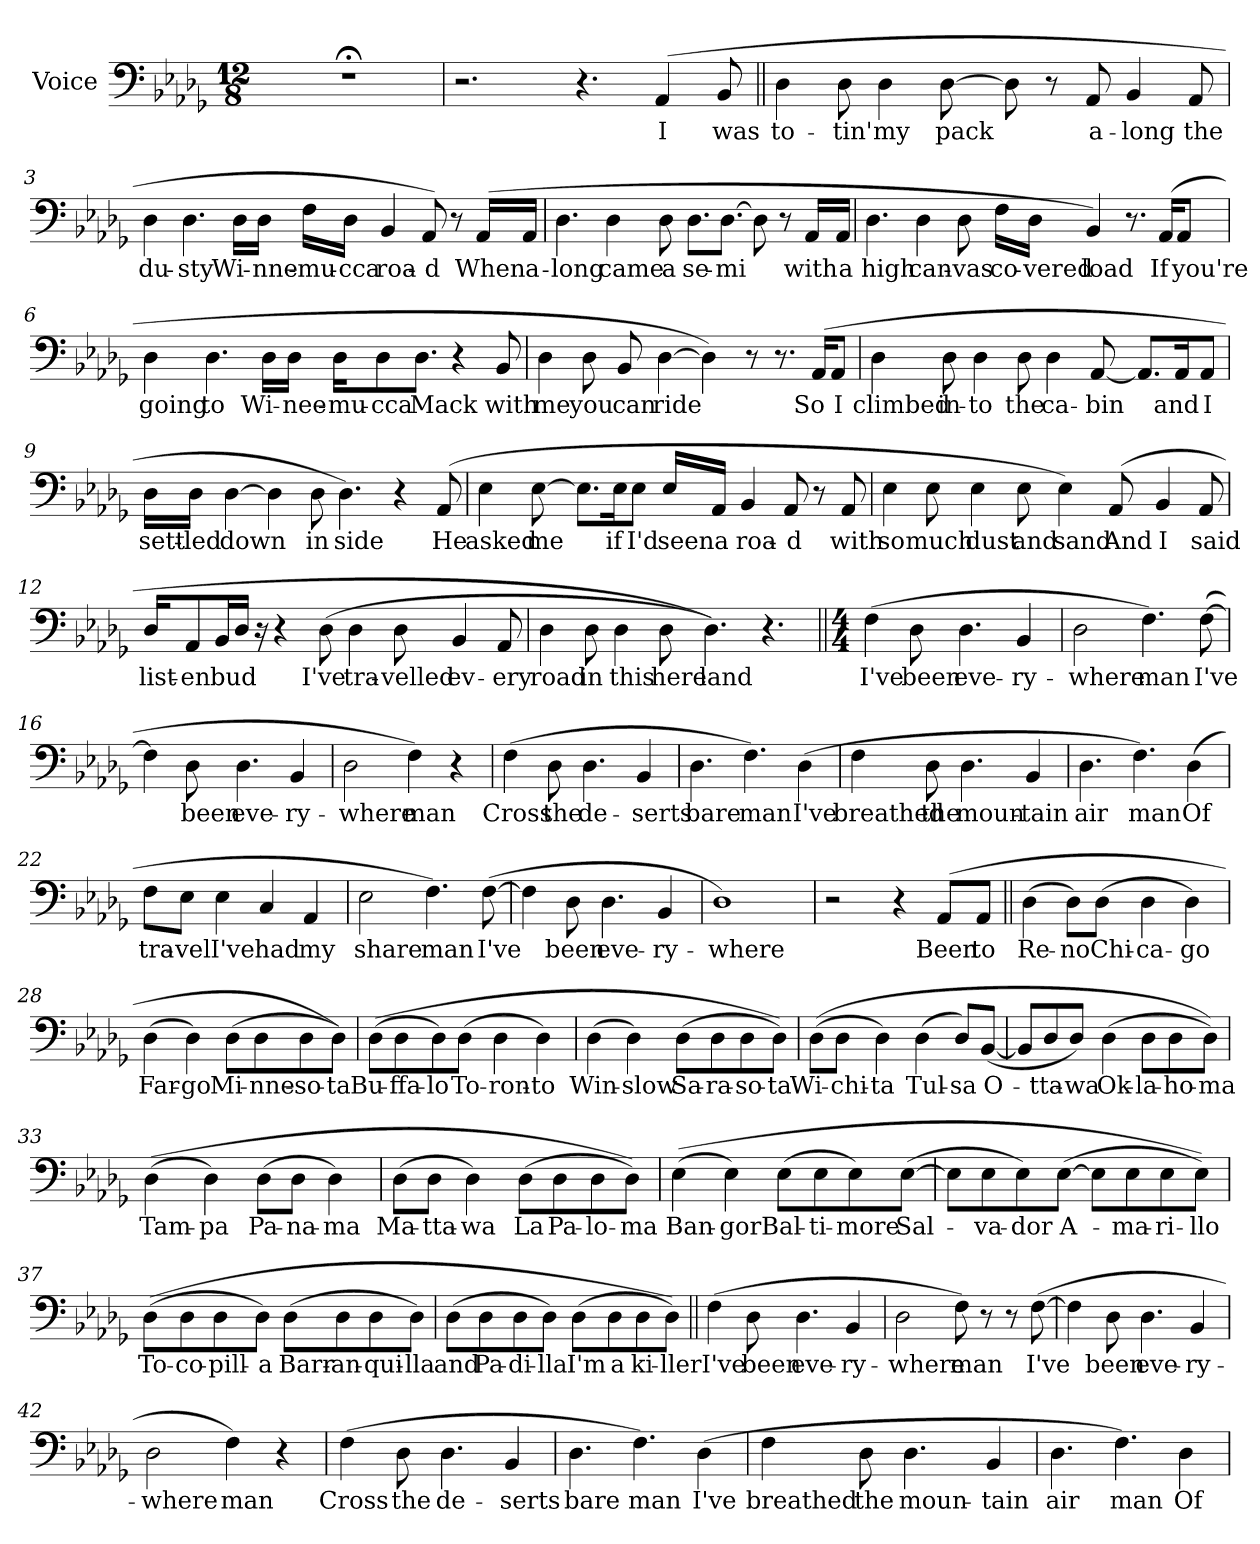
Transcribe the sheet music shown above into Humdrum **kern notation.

**kern	**text
*part1	*part1
*staff1	*staff1
*I"Voice	*
*I'Voice	*
*clefF4	*
*k[b-e-a-d-g-]	*
*D-:	*
*M12/8	*
=	=
1.r;<	.
=1	=1
2.r	.
4.r	.
!	!LO:LY:b
(>4AA-/	I
!	!LO:LY:b
8BB-/	was
=2||	=2||
!	!LO:LY:b
4D-\	to-
!	!LO:LY:b
8D-\	-tin'
!	!LO:LY:b
4D-\	my
!	!LO:LY:b
[8D-\	pack
8D-\]	.
8r	.
!	!LO:LY:b
8AA-/	a-
!	!LO:LY:b
4BB-/	-long
!	!LO:LY:b
8AA-/	the
=3	=3
!	!LO:LY:b
4D-\	du-
!	!LO:LY:b
4.D-\	-sty
!	!LO:LY:b
16D-\LL	Wi-
!	!LO:LY:b
16D-\JJ	-nne-
!	!LO:LY:b
16F\LL	-mu-
!	!LO:LY:b
16D-\JJ	-cca
!	!LO:LY:b
4BB-/	roa-
!	!LO:LY:b
8AA-/)	-d
8r	.
!	!LO:LY:b
(>16AA-/LL	When
!	!LO:LY:b
16AA-/JJ	a-
=4	=4
!	!LO:LY:b
4.D-\	-long
!	!LO:LY:b
4D-\	came
!	!LO:LY:b
8D-\	a
!	!LO:LY:b
8.D-\L	se-
!	!LO:LY:b
[8.D-\J	-mi
8D-\]	.
8r	.
!	!LO:LY:b
16AA-/LL	with
!	!LO:LY:b
16AA-/JJ	a
=5	=5
!	!LO:LY:b
4.D-\	high
!	!LO:LY:b
4D-\	can-
!	!LO:LY:b
8D-\	-vas
!	!LO:LY:b
16F\LL	co-
!	!LO:LY:b
16D-\JJ	-vered
!	!LO:LY:b
4BB-/)	load
8.r	.
!	!LO:LY:b
(>16AA-/KL	If
!	!LO:LY:b
8AA-/J	you're
=6	=6
!	!LO:LY:b
4D-\	going
!	!LO:LY:b
4.D-\	to
!	!LO:LY:b
16D-\LL	Wi-
!	!LO:LY:b
16D-\JJ	-nee-
!	!LO:LY:b
16D-\KL	-mu-
!	!LO:LY:b
8D-\	-cca
!	!LO:LY:b
8.D-\J	Mack
4r	.
!	!LO:LY:b
8BB-/	with
=7	=7
!	!LO:LY:b
4D-\	me
!	!LO:LY:b
8D-\	you
!	!LO:LY:b
8BB-/	can
!	!LO:LY:b
[4D-\	ride
4D-\])	.
8r	.
8.r	.
!	!LO:LY:b
(>16AA-/KL	So
!	!LO:LY:b
8AA-/J	I
=8	=8
!	!LO:LY:b
4D-\	climbed
!	!LO:LY:b
8D-\	in-
!	!LO:LY:b
4D-\	-to
!	!LO:LY:b
8D-\	the
!	!LO:LY:b
4D-\	ca-
!	!LO:LY:b
[8AA-/	-bin
8.AA-/L]	.
!	!LO:LY:b
16AA-/K	and
!	!LO:LY:b
8AA-/J	I
=9	=9
!	!LO:LY:b
16D-\LL	sett-
!	!LO:LY:b
16D-\JJ	-led
!	!LO:LY:b
[4D-\	down
4D-\]	.
!	!LO:LY:b
8D-\	in
!	!LO:LY:b
4.D-\)	side
4r	.
!	!LO:LY:b
(>8AA-/	He
=10	=10
!	!LO:LY:b
4E-\	asked
!	!LO:LY:b
[8E-\	me
8.E-\L]	.
!	!LO:LY:b
16E-\K	if
!	!LO:LY:b
8E-\J	I'd
!	!LO:LY:b
16E-/LL	seen
!	!LO:LY:b
16AA-/JJ	a
!	!LO:LY:b
4BB-/	roa-
!	!LO:LY:b
8AA-/	-d
8r	.
!	!LO:LY:b
8AA-/	with
=11	=11
!	!LO:LY:b
4E-\	so
!	!LO:LY:b
8E-\	much
!	!LO:LY:b
4E-\	dust
!	!LO:LY:b
8E-\	and
!	!LO:LY:b
4E-\)	sand
!	!LO:LY:b
(>8AA-/	And
!	!LO:LY:b
4BB-/	I
!	!LO:LY:b
8AA-/	said
=12	=12
!	!LO:LY:b
16D-/KL	list-
!	!LO:LY:b
8AA-/	-en
!	!LO:LY:b
16BB-/L	bud
16D-/JJ	.
16r	.
4r	.
!	!LO:LY:b
(>8D-\	I've
!	!LO:LY:b
4D-\	tra-
!	!LO:LY:b
8D-\	-velled
!	!LO:LY:b
4BB-/	ev-
!	!LO:LY:b
8AA-/	-ery
=13	=13
!	!LO:LY:b
4D-\	road
!	!LO:LY:b
8D-\	in
!	!LO:LY:b
4D-\	this
!	!LO:LY:b
8D-\	here
!	!LO:LY:b
4.D-\))	land
4.r	.
=14||	=14||
*M4/4	*
!	!LO:LY:b
(>4F\	I've
!	!LO:LY:b
8D-\	been
!	!LO:LY:b
4.D-\	eve-
!	!LO:LY:b
4BB-/	-ry-
=15	=15
!	!LO:LY:b
2D-\	-where
!	!LO:LY:b
4.F\)	man
!	!LO:LY:b
(>[8F\	I've
=16	=16
4F\]	.
!	!LO:LY:b
8D-\	been
!	!LO:LY:b
4.D-\	eve-
!	!LO:LY:b
4BB-/	-ry-
=17	=17
!	!LO:LY:b
2D-\	-where
!	!LO:LY:b
4F\)	man
4r	.
=18	=18
!	!LO:LY:b
(>4F\	Cross
!	!LO:LY:b
8D-\	the
!	!LO:LY:b
4.D-\	de-
!	!LO:LY:b
4BB-/	-serts
=19	=19
!	!LO:LY:b
4.D-\	bare
!	!LO:LY:b
4.F\)	man
!	!LO:LY:b
(>4D-\	I've
=20	=20
!	!LO:LY:b
4F\	breathed
!	!LO:LY:b
8D-\	the
!	!LO:LY:b
4.D-\	moun-
!	!LO:LY:b
4BB-/	-tain
=21	=21
!	!LO:LY:b
4.D-\	air
!	!LO:LY:b
4.F\)	man
!	!LO:LY:b
(>4D-\	Of
=22	=22
!	!LO:LY:b
8F\L	tra-
!	!LO:LY:b
8E-\J	-vel
!	!LO:LY:b
4E-\	I've
!	!LO:LY:b
4C/	had
!	!LO:LY:b
4AA-/	my
=23	=23
!	!LO:LY:b
2E-\	share
!	!LO:LY:b
4.F\)	man
!	!LO:LY:b
(>[8F\	I've
=24	=24
4F\]	.
!	!LO:LY:b
8D-\	been
!	!LO:LY:b
4.D-\	eve-
!	!LO:LY:b
4BB-/	-ry-
=25	=25
!	!LO:LY:b
1D-)	-where
=26	=26
2r	.
4r	.
!	!LO:LY:b
(>8AA-/L	Been
!	!LO:LY:b
8AA-/J	to
=27||	=27||
!	!LO:LY:b
(>4D-\	Re-
!	!LO:LY:b
8D-\L)	-no
!	!LO:LY:b
(>8D-\J	Chi-
!	!LO:LY:b
4D-\	-ca-
!	!LO:LY:b
4D-\)	-go
=28	=28
!	!LO:LY:b
(>4D-\	Far-
!	!LO:LY:b
4D-\)	-go
!	!LO:LY:b
(>8D-\L	Mi-
!	!LO:LY:b
8D-\	-nne-
!	!LO:LY:b
8D-\	-so-
!	!LO:LY:b
8D-\J))	-ta
=29	=29
!	!LO:LY:b
(>(>8D-\L	Bu-
!	!LO:LY:b
8D-\	-ffa-
!	!LO:LY:b
8D-\)	-lo
!	!LO:LY:b
(>8D-\J	To-
!	!LO:LY:b
4D-\	-ron-
!	!LO:LY:b
4D-\)	-to
=30	=30
!	!LO:LY:b
(>4D-\	Win-
!	!LO:LY:b
4D-\)	-slow
!	!LO:LY:b
(>8D-\L	Sa-
!	!LO:LY:b
8D-\	-ra-
!	!LO:LY:b
8D-\	-so-
!	!LO:LY:b
8D-\J))	-ta
=31	=31
!	!LO:LY:b
(>(>8D-\L	Wi-
!	!LO:LY:b
8D-\J	-chi-
!	!LO:LY:b
4D-\)	-ta
!	!LO:LY:b
(>4D-\	Tul-
!	!LO:LY:b
8D-/L)	-sa
!	!LO:LY:b
(<[8BB-/J	O-
=32	=32
8BB-/L]	.
!	!LO:LY:b
8D-/	-tta-
!	!LO:LY:b
8D-/J)	-wa
!	!LO:LY:b
(>4D-\	Ok-
!	!LO:LY:b
8D-\L	-la-
!	!LO:LY:b
8D-\	-ho-
!	!LO:LY:b
8D-\J))	-ma
=33	=33
!	!LO:LY:b
(>(>4D-\	Tam-
!	!LO:LY:b
4D-\)	-pa
!	!LO:LY:b
(>8D-\L	Pa-
!	!LO:LY:b
8D-\J	-na-
!	!LO:LY:b
4D-\)	-ma
=34	=34
!	!LO:LY:b
(>8D-\L	Ma-
!	!LO:LY:b
8D-\J	-tta-
!	!LO:LY:b
4D-\)	-wa
!	!LO:LY:b
(>8D-\L	La
!	!LO:LY:b
8D-\	Pa-
!	!LO:LY:b
8D-\	-lo-
!	!LO:LY:b
8D-\J))	-ma
=35	=35
!	!LO:LY:b
(>(>4E-\	Ban-
!	!LO:LY:b
4E-\)	-gor
!	!LO:LY:b
(>8E-\L	Bal-
!	!LO:LY:b
8E-\	-ti-
!	!LO:LY:b
8E-\)	-more
!	!LO:LY:b
(>[8E-\J	Sal-
=36	=36
8E-\L]	.
!	!LO:LY:b
8E-\	-va-
!	!LO:LY:b
8E-\)	-dor
!	!LO:LY:b
(>[8E-\J	A-
8E-\L]	.
!	!LO:LY:b
8E-\	-ma-
!	!LO:LY:b
8E-\	-ri-
!	!LO:LY:b
8E-\J))	-llo
=37	=37
!	!LO:LY:b
(>(>8D-\L	To-
!	!LO:LY:b
8D-\	-co-
!	!LO:LY:b
8D-\	-pill-
!	!LO:LY:b
8D-\J)	-a
!	!LO:LY:b
(>8D-\L	Barr-
!	!LO:LY:b
8D-\	-an-
!	!LO:LY:b
8D-\	-qui-
!	!LO:LY:b
8D-\J)	-lla
=38	=38
!	!LO:LY:b
(>8D-\L	and
!	!LO:LY:b
8D-\	Pa-
!	!LO:LY:b
8D-\	-di-
!	!LO:LY:b
8D-\J)	-lla
!	!LO:LY:b
(>8D-\L	I'm
!	!LO:LY:b
8D-\	a
!	!LO:LY:b
8D-\	ki-
!	!LO:LY:b
8D-\J))	-ller
=39||	=39||
!	!LO:LY:b
(>4F\	I've
!	!LO:LY:b
8D-\	been
!	!LO:LY:b
4.D-\	eve-
!	!LO:LY:b
4BB-/	-ry-
=40	=40
!	!LO:LY:b
2D-\	-where
!	!LO:LY:b
8F\)	man
8r	.
8r	.
!	!LO:LY:b
(>[8F\	I've
=41	=41
4F\]	.
!	!LO:LY:b
8D-\	been
!	!LO:LY:b
4.D-\	eve-
!	!LO:LY:b
4BB-/	-ry-
=42	=42
!	!LO:LY:b
2D-\	-where
!	!LO:LY:b
4F\)	man
4r	.
=43	=43
!	!LO:LY:b
(>4F\	Cross
!	!LO:LY:b
8D-\	the
!	!LO:LY:b
4.D-\	de-
!	!LO:LY:b
4BB-/	-serts
=44	=44
!	!LO:LY:b
4.D-\	bare
!	!LO:LY:b
4.F\)	man
!	!LO:LY:b
(>4D-\	I've
=45	=45
!	!LO:LY:b
4F\	breathed
!	!LO:LY:b
8D-\	the
!	!LO:LY:b
4.D-\	moun-
!	!LO:LY:b
4BB-/	-tain
=46	=46
!	!LO:LY:b
4.D-\	air
!	!LO:LY:b
4.F\)	man
!	!LO:LY:b
4D-\	Of
=	=
*-	*-
